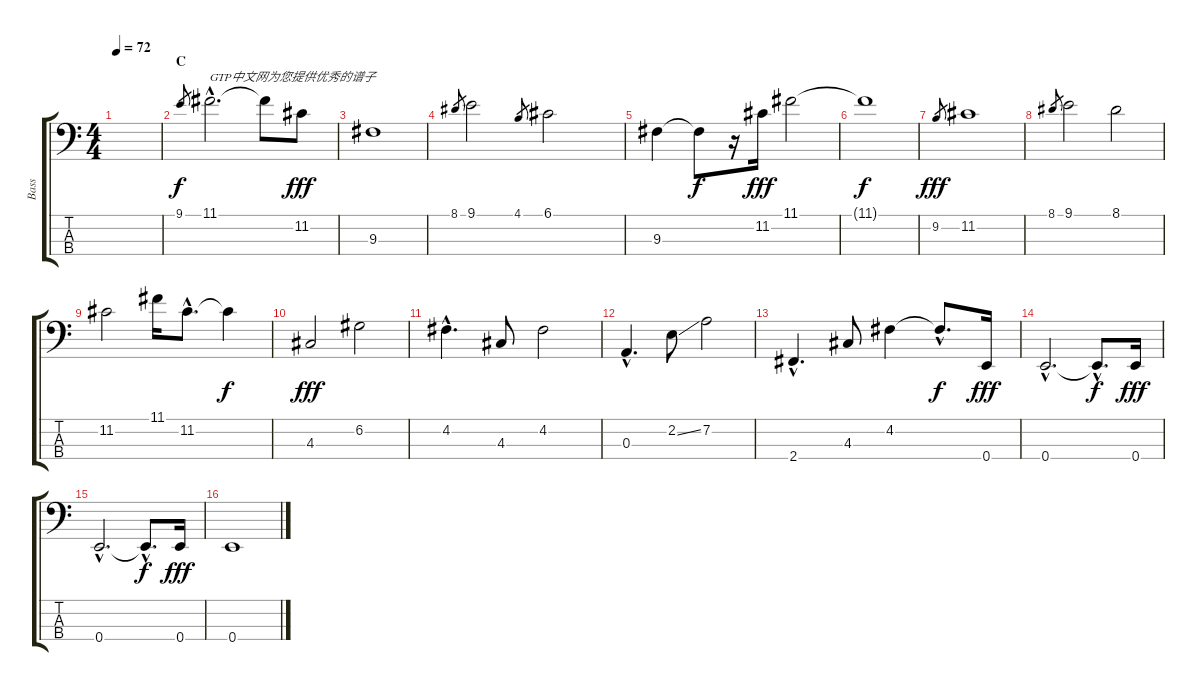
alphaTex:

\track ("Bass" "Bass") {instrument electricbassfinger}
\staff {score tabs}
\tuning (G2 D2 A1 E1) {hide}
\ts (4 4)
\tempo 72
\clef f4
\ks c
|
\section ("" "C")
9.1.8{gr} 11.1{hac}.2{d txt "GTP中文网为您提供优秀的谱子"} 11.1{t}.8{dy f} 11.2.8{dy fff} |
9.3.1 |
8.1.8{gr} 9.1.2 4.1.8{gr} 6.1.2 |
9.3.4 9.3{t}.8{dy f} r.16 11.2.16{dy fff} 11.1.2 |
11.1{t}.1{dy f} |
9.2.8{gr dy fff} 11.2.1 |
8.1.8{gr} 9.1.2 8.1.2 |
11.2.2 11.1.16 11.2{hac}.8{d} 11.2{t}.4{dy f} |
4.3.2{dy fff} 6.2.2 |
4.2{hac}.4{d} 4.3.8 4.2.2 |
0.3{hac}.4{d} 2.2{ss}.8 7.2.2 |
2.4{hac}.4{d} 4.3.8 4.2.4 4.2{hac t}.8{d dy f} 0.4.16{dy fff} |
0.4{hac}.2{d} 0.4{hac t}.8{d dy f} 0.4.16{dy fff} |
0.4{hac}.2{d} 0.4{hac t}.8{d dy f} 0.4.16{dy fff} |
0.4.1
